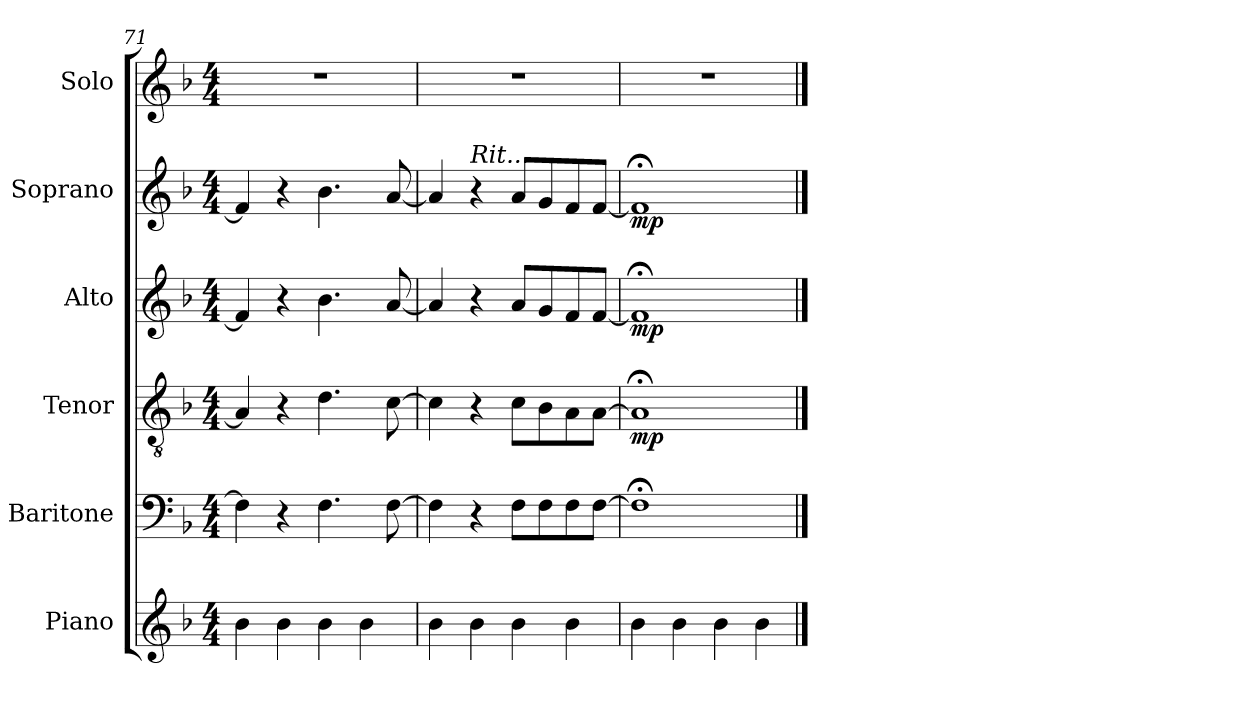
**kern	**kern	**kern	**dynam	**kern	**dynam	**kern	**dynam	**kern
*part6	*part5	*part4	*part4	*part3	*part3	*part2	*part2	*part1
*staff6	*staff5	*staff4	*staff4	*staff3	*staff3	*staff2	*staff2	*staff1
*I"Piano	*I"Baritone	*I"Tenor	*	*I"Alto	*	*I"Soprano	*	*I"Solo
*I'Pno.	*I'Bar.	*I'T.	*	*I'A.	*	*I'S.	*	*I'Sol.
*clefG2	*clefF4	*clefGv2	*	*clefG2	*	*clefG2	*	*clefG2
*k[b-]	*k[b-]	*k[b-]	*	*k[b-]	*	*k[b-]	*	*k[b-]
*M4/4	*M4/4	*M4/4	*	*M4/4	*	*M4/4	*	*M4/4
=71	=71	=71	=71	=71	=71	=71	=71	=71
4b-	4F\]	4A/]	.	4f/]	.	4f/]	.	1r
4b-	4r	4r	.	4r	.	4r	.	.
4b-	4.F\	4.d\	.	4.b-\	.	4.b-\	.	.
4b-	.	.	.	.	.	.	.	.
.	[8F\	[8c\	.	[8a/	.	[8a/	.	.
=72	=72	=72	=72	=72	=72	=72	=72	=72
4b-	4F\]	4c\]	.	4a/]	.	4a/]	.	1r
!	!	!	!	!	!	!LO:TX:a:i:t=Rit...	!	!
4b-	4r	4r	.	4r	.	4r	.	.
4b-	8F\L	8c\L	.	8a/L	.	8a/L	.	.
.	8F\	8B-\	.	8g/	.	8g/	.	.
4b-	8F\	8A\	.	8f/	.	8f/	.	.
.	[8F\J	[8A\J	.	[8f/J	.	[8f/J	.	.
=73	=73	=73	=73	=73	=73	=73	=73	=73
!	!	!	!LO:DY:b	!	!LO:DY:b	!	!LO:DY:b	!
4b-	1F;<]	1A;<]	mp	1f;<]	mp	1f;<]	mp	1r
4b-	.	.	.	.	.	.	.	.
4b-	.	.	.	.	.	.	.	.
4b-	.	.	.	.	.	.	.	.
==	==	==	==	==	==	==	==	==
*-	*-	*-	*-	*-	*-	*-	*-	*-
